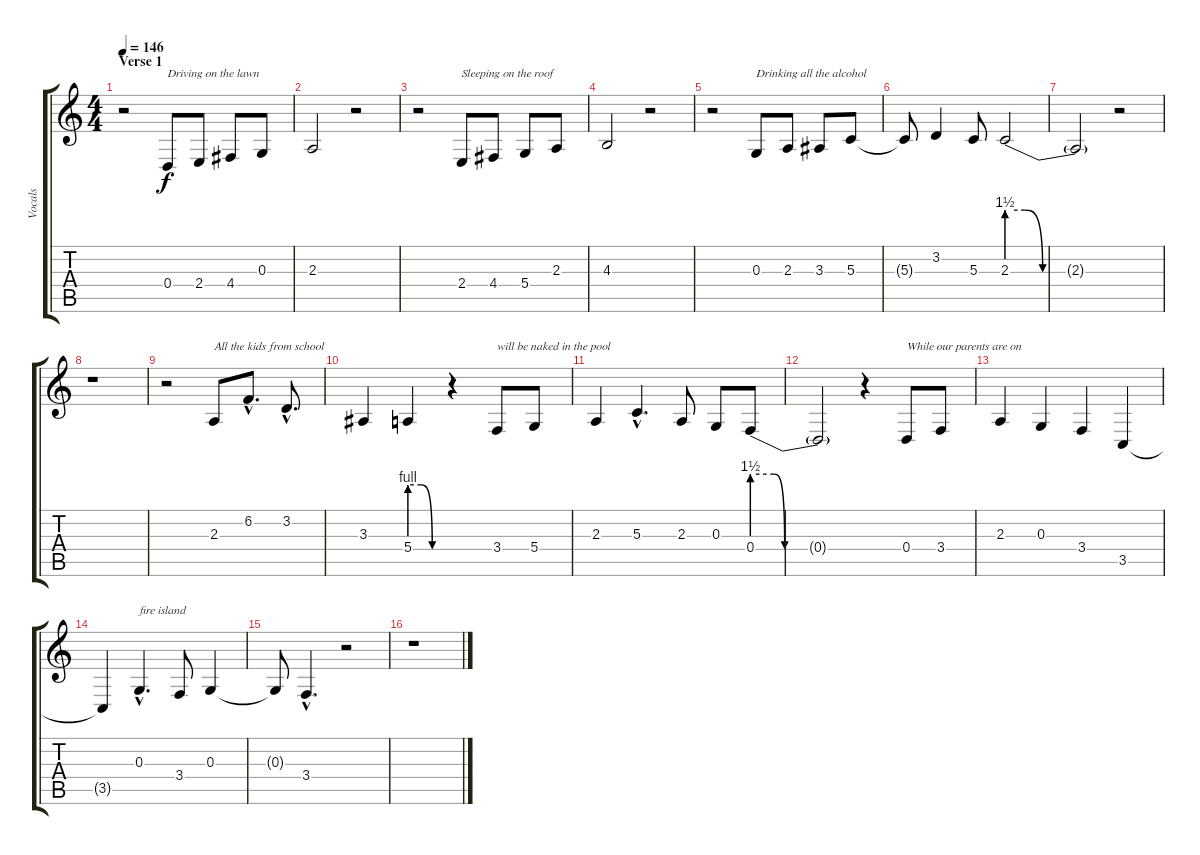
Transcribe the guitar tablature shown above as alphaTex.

\track ("Vocals" "Vocals") {instrument sopranosax}
\staff {score tabs}
\tuning (E4 B3 G3 D3 A2 E2) {hide}
\ts (4 4)
\section ("" "Verse 1")
\tempo 146
\clef g2
\ks c
r.2{dy f instrument sopranosax} 0.4.8{txt "Driving on the lawn"} 2.4.8 4.4.8 0.3.8 |
2.3.2 r.2 |
r.2 2.4.8{txt "Sleeping on the roof"} 4.4.8 5.4.8 2.3.8 |
4.3.2 r.2 |
r.2 0.3.8{txt "Drinking all the alcohol"} 2.3.8 3.3.8 5.3.8 |
5.3{t}.8 3.2.4 5.3.8 2.3{be (custom 0 6 10 6 20 0 60 0)}.2 |
2.3{t}.2 r.2 |
r.1 |
r.2 2.3.8{txt "All the kids from school"} 6.2{hac}.8{d} 3.2{hac}.8{d} |
3.3.4 5.4{be (custom 0 4 20 4 40 0 60 0)}.4 r.4 3.4.8{txt "will be naked in the pool"} 5.4.8 |
2.3.4 5.3{hac}.4{d} 2.3.8 0.3.8 0.4{be (custom 0 6 12 6 18 0 60 0)}.8 |
0.4{t}.2 r.4 0.4.8{txt "While our parents are on"} 3.4.8 |
2.3.4 0.3.4 3.4.4 3.5.4 |
3.5{t}.4 0.3{hac}.4{d txt "fire island"} 3.4.8 0.3.4 |
0.3{t}.8 3.4{hac}.4{d} r.2 |
r.1
